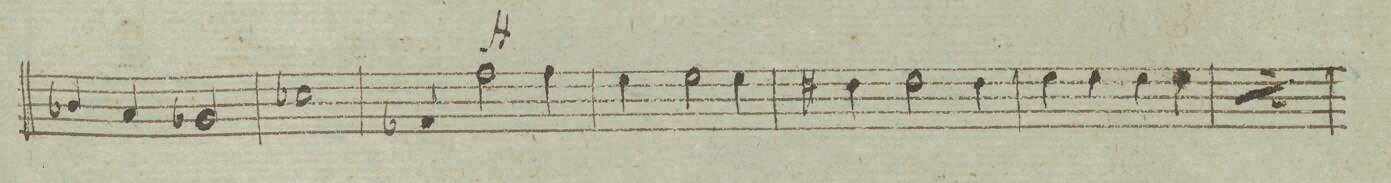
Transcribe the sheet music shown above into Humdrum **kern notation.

**kern	**dynam
*I"Basso	*
*clefF4	*
*k[]	*
*met(c|)	*
*M2/2	*
4D-X/	.
4C/	.
2BB-X/	.
=211	=211
1E-X\	.
=212	=212
4AA-X/	.
2A-X\	ff
4A-\	.
=213	=213
4G\	.
2G\	.
4G\	.
=214	=214
4F#X\	.
2F#\	.
4F#\	.
=215	=215
4G\	.
4G\	.
4G\	.
4G\	.
=216	=216
*rep	*
4G\	.
4G\	.
4G\	.
4G\	.
*Xrep	*
=217	=217
*-	*-
